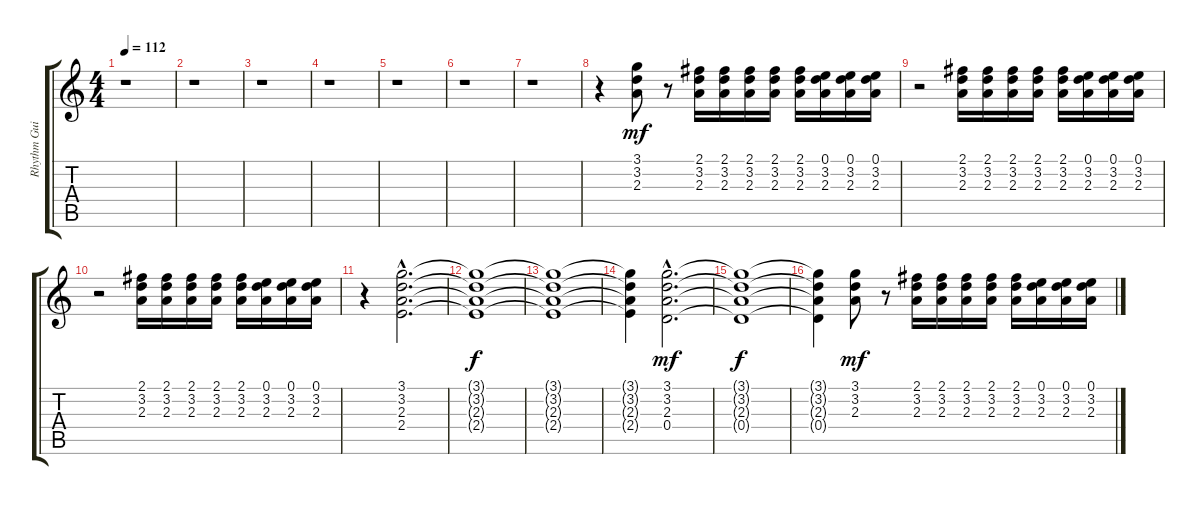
\track ("Rhythm Guitar" "Rhythm Gui") {instrument overdrivenguitar}
\staff {score tabs}
\tuning (E4 B3 G3 D3 A2 E2) {hide}
\ts (4 4)
\tempo 112
\clef g2
\ks c
r.1{dy mf} |
r.1 |
r.1 |
r.1 |
r.1 |
r.1 |
r.1 |
r.4 (3.1 3.2 2.3).8 r.8 (2.1 3.2 2.3).16 (2.1 3.2 2.3).16 (2.1 3.2 2.3).16 (2.1 3.2 2.3).16 (2.1 3.2 2.3).16 (0.1 3.2 2.3).16 (0.1 3.2 2.3).16 (0.1 3.2 2.3).16 |
r.2 (2.1 3.2 2.3).16 (2.1 3.2 2.3).16 (2.1 3.2 2.3).16 (2.1 3.2 2.3).16 (2.1 3.2 2.3).16 (0.1 3.2 2.3).16 (0.1 3.2 2.3).16 (0.1 3.2 2.3).16 |
r.2 (2.1 3.2 2.3).16 (2.1 3.2 2.3).16 (2.1 3.2 2.3).16 (2.1 3.2 2.3).16 (2.1 3.2 2.3).16 (0.1 3.2 2.3).16 (0.1 3.2 2.3).16 (0.1 3.2 2.3).16 |
r.4 (3.1{hac} 3.2{hac} 2.3{hac} 2.4{hac}).2{d} |
(3.1{t} 3.2{t} 2.3{t} 2.4{t}).1{dy f} |
(3.1{t} 3.2{t} 2.3{t} 2.4{t}).1 |
(3.1{t} 3.2{t} 2.3{t} 2.4{t}).4 (3.1{hac} 3.2{hac} 2.3{hac} 0.4{hac}).2{d dy mf} |
(3.1{t} 3.2{t} 2.3{t} 0.4{t}).1{dy f} |
(3.1{t} 3.2{t} 2.3{t} 0.4{t}).4 (3.1 3.2 2.3).8{dy mf} r.8 (2.1 3.2 2.3).16 (2.1 3.2 2.3).16 (2.1 3.2 2.3).16 (2.1 3.2 2.3).16 (2.1 3.2 2.3).16 (0.1 3.2 2.3).16 (0.1 3.2 2.3).16 (0.1 3.2 2.3).16
